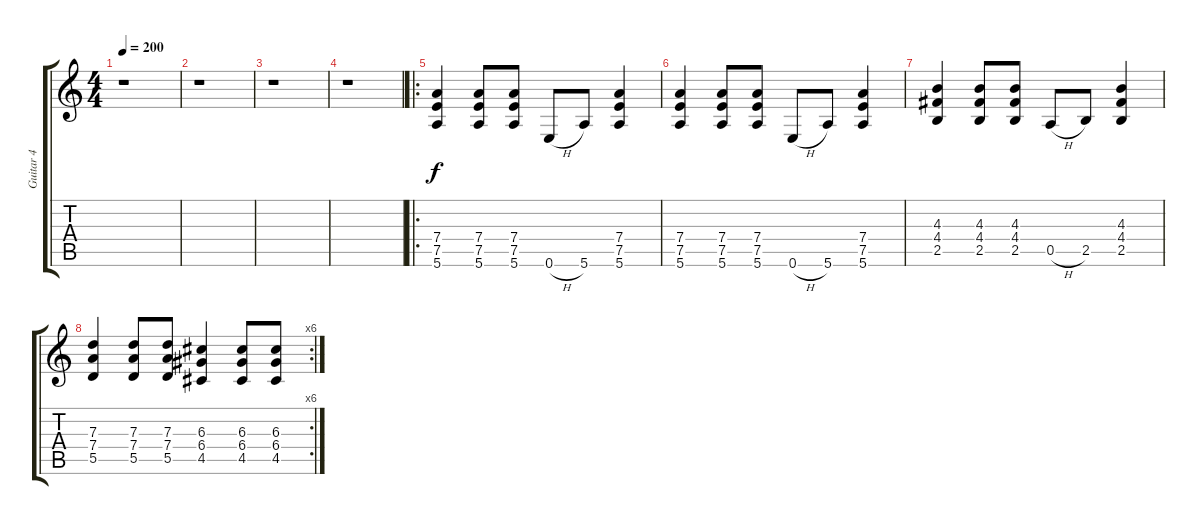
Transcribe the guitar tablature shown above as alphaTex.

\track ("Guitar 4" "Guitar 4") {instrument electricguitarclean}
\staff {score tabs}
\tuning (E4 B3 G3 D3 A2 E2) {hide}
\ts (4 4)
\tempo 200
\clef g2
\ks c
r.1{dy f} |
r.1 |
r.1 |
r.1 |
\ro
(7.4 7.5 5.6).4 (7.4 7.5 5.6).8 (7.4 7.5 5.6).8 0.6{h}.8 5.6.8 (7.4 7.5 5.6).4 |
(7.4 7.5 5.6).4 (7.4 7.5 5.6).8 (7.4 7.5 5.6).8 0.6{h}.8 5.6.8 (7.4 7.5 5.6).4 |
(4.3 4.4 2.5).4 (4.3 4.4 2.5).8 (4.3 4.4 2.5).8 0.5{h}.8 2.5.8 (4.3 4.4 2.5).4 |
\rc 6
(7.3 7.4 5.5).4 (7.3 7.4 5.5).8 (7.3 7.4 5.5).8 (6.3 6.4 4.5).4 (6.3 6.4 4.5).8 (6.3 6.4 4.5).8
